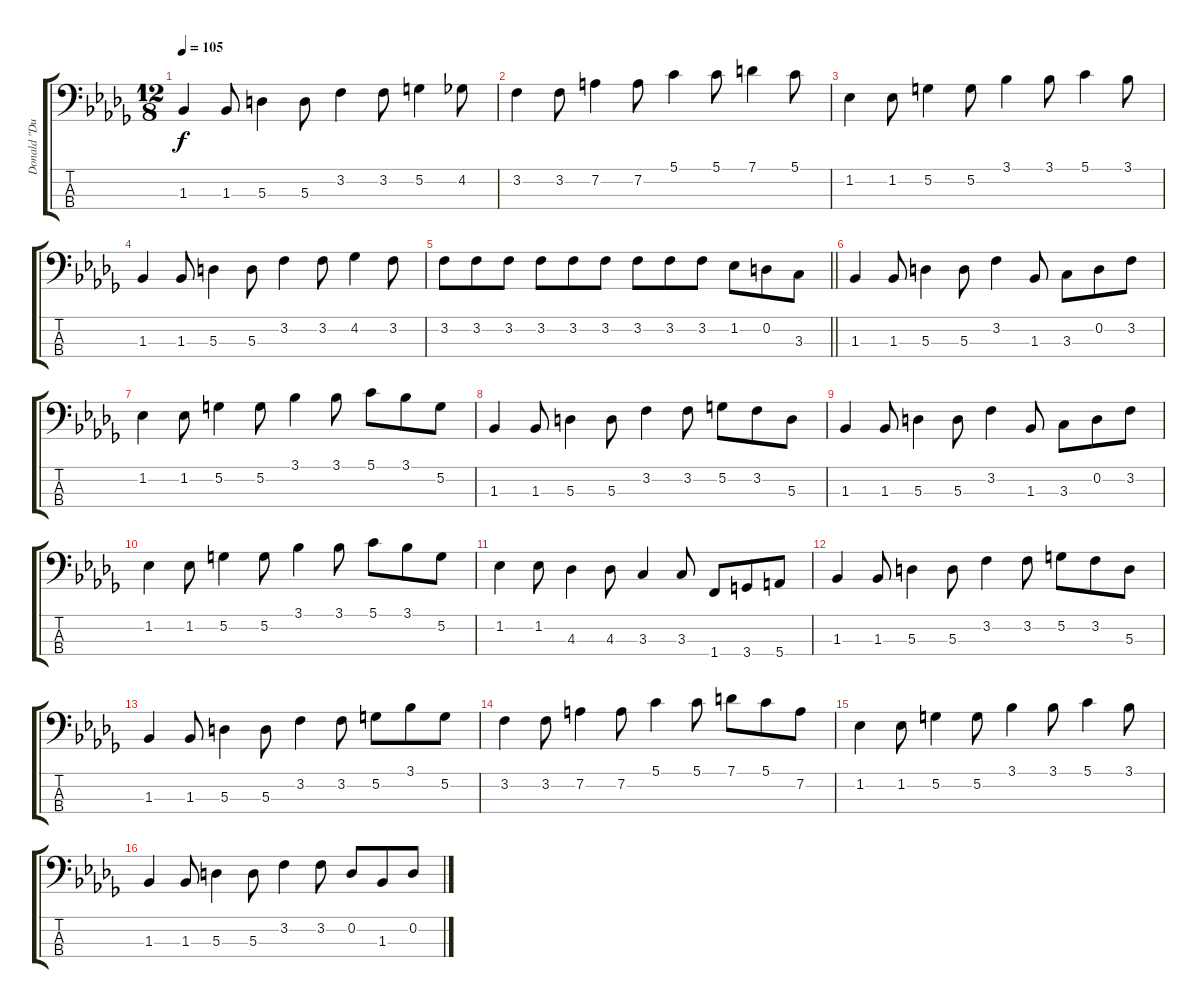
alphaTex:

\track ("Donald \"Duck\" Dunn - Bass" "Donald \"Du") {instrument electricbassfinger}
\staff {score tabs}
\tuning (G2 D2 A1 E1) {hide}
\ts (12 8)
\tempo 105
\clef f4
\ks db
1.3.4{dy f} 1.3.8 5.3.4 5.3.8 3.2.4 3.2.8 5.2.4 4.2.8 |
3.2.4 3.2.8 7.2.4 7.2.8 5.1.4 5.1.8 7.1.4 5.1.8 |
1.2.4 1.2.8 5.2.4 5.2.8 3.1.4 3.1.8 5.1.4 3.1.8 |
1.3.4 1.3.8 5.3.4 5.3.8 3.2.4 3.2.8 4.2.4 3.2.8 |
\barLineRight lightlight
3.2.8 3.2.8 3.2.8 3.2.8 3.2.8 3.2.8 3.2.8 3.2.8 3.2.8 1.2.8 0.2.8 3.3.8 |
1.3.4 1.3.8 5.3.4 5.3.8 3.2.4 1.3.8 3.3.8 0.2.8 3.2.8 |
1.2.4 1.2.8 5.2.4 5.2.8 3.1.4 3.1.8 5.1.8 3.1.8 5.2.8 |
1.3.4 1.3.8 5.3.4 5.3.8 3.2.4 3.2.8 5.2.8 3.2.8 5.3.8 |
1.3.4 1.3.8 5.3.4 5.3.8 3.2.4 1.3.8 3.3.8 0.2.8 3.2.8 |
1.2.4 1.2.8 5.2.4 5.2.8 3.1.4 3.1.8 5.1.8 3.1.8 5.2.8 |
1.2.4 1.2.8 4.3.4 4.3.8 3.3.4 3.3.8 1.4.8 3.4.8 5.4.8 |
1.3.4 1.3.8 5.3.4 5.3.8 3.2.4 3.2.8 5.2.8 3.2.8 5.3.8 |
1.3.4 1.3.8 5.3.4 5.3.8 3.2.4 3.2.8 5.2.8 3.1.8 5.2.8 |
3.2.4 3.2.8 7.2.4 7.2.8 5.1.4 5.1.8 7.1.8 5.1.8 7.2.8 |
1.2.4 1.2.8 5.2.4 5.2.8 3.1.4 3.1.8 5.1.4 3.1.8 |
1.3.4 1.3.8 5.3.4 5.3.8 3.2.4 3.2.8 0.2.8 1.3.8 0.2.8
